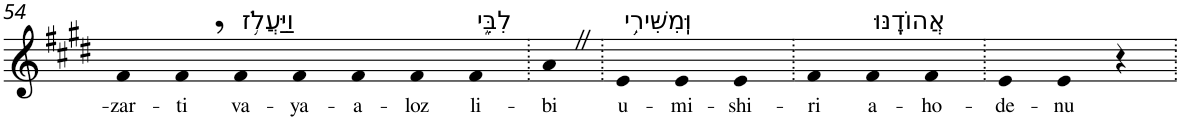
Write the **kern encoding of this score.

**kern	**text
*part1	*part1
*staff1	*staff1
*I"Piano	*
*I'Pno	*
!!LO:PB:g=z
*clefG2	*
*k[f#c#g#d#]	*
*E:	*
=54	=54
!	!LO:LY:b
4f#	-zar-
!	!LO:LY:b
4f#,	-ti
!LO:TX:a:t=וַיַּעֲלֹ֥ז	!
!	!LO:LY:b
4f#	va-
!	!LO:LY:b
4f#	-ya-
!	!LO:LY:b
4f#	-a-
!	!LO:LY:b
4f#	-loz
!LO:TX:a:t=לִבִּ֑י	!
!	!LO:LY:b
4f#	li-
=55.	=55.
!	!LO:LY:b
4aZ	-bi
=56.	=56.
!LO:TX:a:t=וּֽמִשִּׁירִ֥י	!
!	!LO:LY:b
4e	u-
!	!LO:LY:b
4e	-mi-
!	!LO:LY:b
4e	-shi-
=57.	=57.
!	!LO:LY:b
4f#	-ri
!LO:TX:a:t=אֲהוֹדֶֽנּוּ	!
!	!LO:LY:b
4f#	a-
!	!LO:LY:b
4f#	-ho-
=58.	=58.
!	!LO:LY:b
4e	-de-
!	!LO:LY:b
4e	-nu
4r	.
=.	=.
*-	*-
